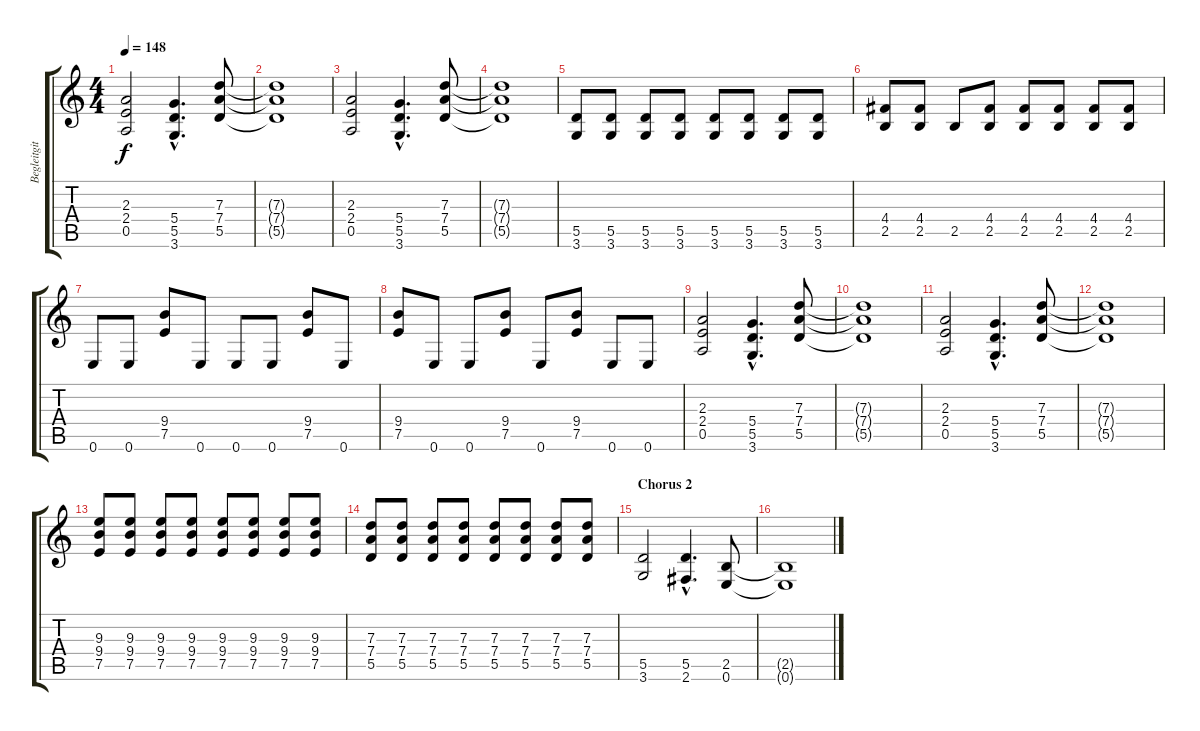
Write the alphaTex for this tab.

\track ("Begleitgitarre" "Begleitgit") {instrument overdrivenguitar}
\staff {score tabs}
\tuning (E4 B3 G3 D3 A2 E2) {hide}
\ts (4 4)
\tempo 148
\clef g2
\ks c
(2.3 2.4 0.5).2{dy f} (5.4{hac} 5.5{hac} 3.6{hac}).4{d} (7.3 7.4 5.5).8 |
(7.3{t} 7.4{t} 5.5{t}).1 |
(2.3 2.4 0.5).2 (5.4{hac} 5.5{hac} 3.6{hac}).4{d} (7.3 7.4 5.5).8 |
(7.3{t} 7.4{t} 5.5{t}).1 |
(5.5 3.6).8 (5.5 3.6).8 (5.5 3.6).8 (5.5 3.6).8 (5.5 3.6).8 (5.5 3.6).8 (5.5 3.6).8 (5.5 3.6).8 |
(4.4 2.5).8 (4.4 2.5).8 2.5.8 (4.4 2.5).8 (4.4 2.5).8 (4.4 2.5).8 (4.4 2.5).8 (4.4 2.5).8 |
0.6.8 0.6.8 (9.4 7.5).8 0.6.8 0.6.8 0.6.8 (9.4 7.5).8 0.6.8 |
(9.4 7.5).8 0.6.8 0.6.8 (9.4 7.5).8 0.6.8 (9.4 7.5).8 0.6.8 0.6.8 |
(2.3 2.4 0.5).2 (5.4{hac} 5.5{hac} 3.6{hac}).4{d} (7.3 7.4 5.5).8 |
(7.3{t} 7.4{t} 5.5{t}).1 |
(2.3 2.4 0.5).2 (5.4{hac} 5.5{hac} 3.6{hac}).4{d} (7.3 7.4 5.5).8 |
(7.3{t} 7.4{t} 5.5{t}).1 |
(9.3 9.4 7.5).8 (9.3 9.4 7.5).8 (9.3 9.4 7.5).8 (9.3 9.4 7.5).8 (9.3 9.4 7.5).8 (9.3 9.4 7.5).8 (9.3 9.4 7.5).8 (9.3 9.4 7.5).8 |
(7.3 7.4 5.5).8 (7.3 7.4 5.5).8 (7.3 7.4 5.5).8 (7.3 7.4 5.5).8 (7.3 7.4 5.5).8 (7.3 7.4 5.5).8 (7.3 7.4 5.5).8 (7.3 7.4 5.5).8 |
\section ("" "Chorus 2")
(5.5 3.6).2 (5.5{hac} 2.6{hac}).4{d} (2.5 0.6).8 |
(2.5{t} 0.6{t}).1
